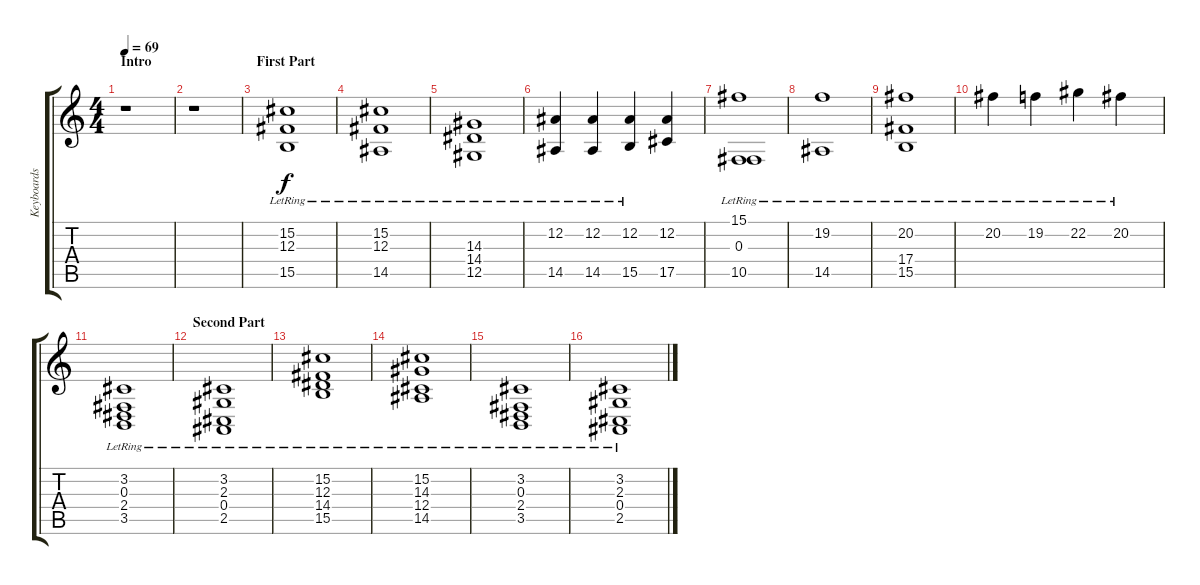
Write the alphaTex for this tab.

\track ("Keyboards II" "Keyboards ") {instrument synthstrings1}
\staff {score tabs}
\tuning (Eb4 Bb3 Gb3 Db3 Ab2 Eb2) {hide}
\ts (4 4)
\section ("" "Intro")
\tempo 69
\clef g2
\ks c
r.1{dy f instrument synthstrings1} |
r.1 |
\section ("" "First Part")
(15.2{lr} 12.3{lr} 15.5{lr}).1 |
(15.2{lr} 12.3{lr} 14.5{lr}).1 |
(14.3{lr} 14.4{lr} 12.5{lr}).1 |
(12.2{lr} 14.5{lr}).4 (12.2{lr} 14.5{lr}).4 (12.2{lr} 15.5{lr}).4 (12.2 17.5).4 |
(15.1{lr} 0.3{lr} 10.5{lr}).1 |
(19.2{lr} 14.5{lr}).1 |
(20.2{lr} 17.4{lr} 15.5{lr}).1 |
20.2{lr}.4 19.2{lr}.4 22.2{lr}.4 20.2{lr}.4 |
(3.2{lr} 0.3{lr} 2.4{lr} 3.5{lr}).1 |
\section ("" "Second Part")
(3.2{lr} 2.3{lr} 0.4{lr} 2.5{lr}).1 |
(15.2{lr} 12.3{lr} 14.4{lr} 15.5{lr}).1 |
(15.2{lr} 14.3{lr} 12.4{lr} 14.5{lr}).1 |
(3.2{lr} 0.3{lr} 2.4{lr} 3.5{lr}).1 |
(3.2{lr} 2.3{lr} 0.4{lr} 2.5{lr}).1
